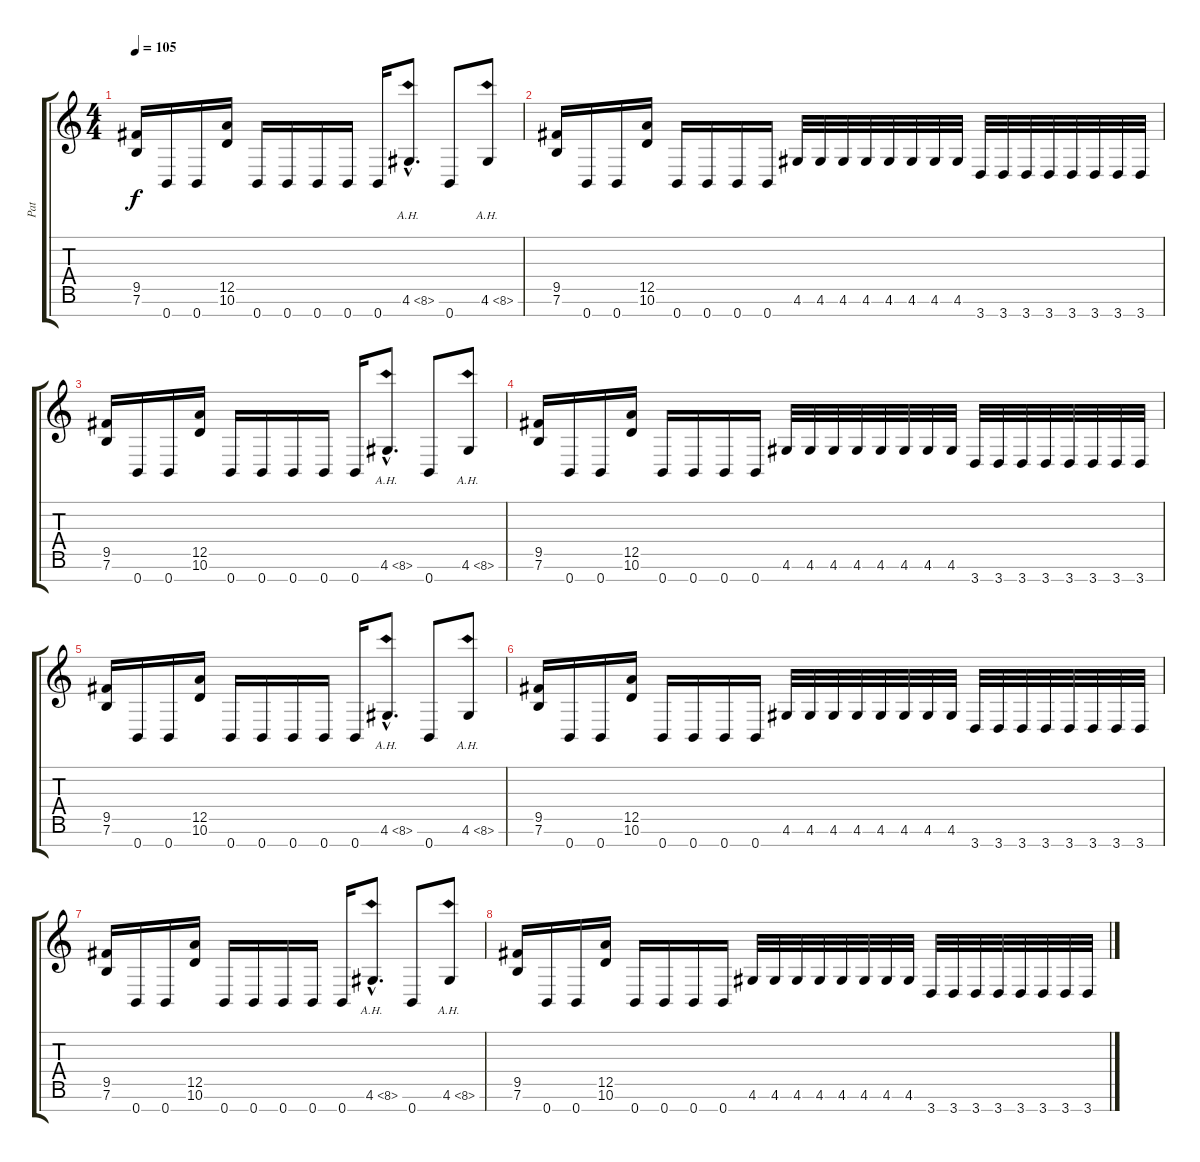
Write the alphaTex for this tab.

\track ("Pat" "Pat") {instrument distortionguitar}
\staff {score tabs}
\tuning (E4 B3 G3 D3 A2 E2 B1) {hide}
\ts (4 4)
\tempo 105
\clef g2
\ks c
(9.5 7.6).16{dy f} 0.7.16 0.7.16 (12.5 10.6).16 0.7.16 0.7.16 0.7.16 0.7.16 0.7.16 4.6{ah 4 hac}.8{d} 0.7.8 4.6{ah 4}.8 |
(9.5 7.6).16 0.7.16 0.7.16 (12.5 10.6).16 0.7.16 0.7.16 0.7.16 0.7.16 4.6.32 4.6.32 4.6.32 4.6.32 4.6.32 4.6.32 4.6.32 4.6.32 3.7.32 3.7.32 3.7.32 3.7.32 3.7.32 3.7.32 3.7.32 3.7.32 |
(9.5 7.6).16 0.7.16 0.7.16 (12.5 10.6).16 0.7.16 0.7.16 0.7.16 0.7.16 0.7.16 4.6{ah 4 hac}.8{d} 0.7.8 4.6{ah 4}.8 |
(9.5 7.6).16 0.7.16 0.7.16 (12.5 10.6).16 0.7.16 0.7.16 0.7.16 0.7.16 4.6.32 4.6.32 4.6.32 4.6.32 4.6.32 4.6.32 4.6.32 4.6.32 3.7.32 3.7.32 3.7.32 3.7.32 3.7.32 3.7.32 3.7.32 3.7.32 |
(9.5 7.6).16 0.7.16 0.7.16 (12.5 10.6).16 0.7.16 0.7.16 0.7.16 0.7.16 0.7.16 4.6{ah 4 hac}.8{d} 0.7.8 4.6{ah 4}.8 |
(9.5 7.6).16 0.7.16 0.7.16 (12.5 10.6).16 0.7.16 0.7.16 0.7.16 0.7.16 4.6.32 4.6.32 4.6.32 4.6.32 4.6.32 4.6.32 4.6.32 4.6.32 3.7.32 3.7.32 3.7.32 3.7.32 3.7.32 3.7.32 3.7.32 3.7.32 |
(9.5 7.6).16 0.7.16 0.7.16 (12.5 10.6).16 0.7.16 0.7.16 0.7.16 0.7.16 0.7.16 4.6{ah 4 hac}.8{d} 0.7.8 4.6{ah 4}.8 |
(9.5 7.6).16 0.7.16 0.7.16 (12.5 10.6).16 0.7.16 0.7.16 0.7.16 0.7.16 4.6.32 4.6.32 4.6.32 4.6.32 4.6.32 4.6.32 4.6.32 4.6.32 3.7.32 3.7.32 3.7.32 3.7.32 3.7.32 3.7.32 3.7.32 3.7.32
